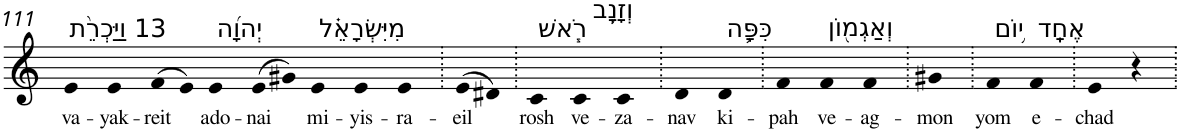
**kern	**text
*part1	*part1
*staff1	*staff1
*I"Piano	*
*I'Pno	*
!!LO:PB:g=z
*clefG2	*
*k[]	*
=111	=111
!LO:TX:a:t=13 וַיַּכְרֵ֨ת	!
!	!LO:LY:b
4e	va-
!	!LO:LY:b
4e	-yak-
!	!LO:LY:b
(>8f	-reit
8e)	.
!LO:TX:a:t=יְהוָ֜ה	!
!	!LO:LY:b
4e	ado-
!	!LO:LY:b
(>8e	-nai
8g#X)	.
!LO:TX:a:t=מִיִּשְׂרָאֵ֗ל	!
!	!LO:LY:b
4e	mi-
!	!LO:LY:b
4e	-yis-
!	!LO:LY:b
4e	-ra-
=112.	=112.
!	!LO:LY:b
(>8e	-eil
8d#X)	.
=113.	=113.
!LO:TX:a:t=רֹ֧אשׁ	!
!	!LO:LY:b
4c	rosh
!LO:TX:a:t=וְזָנָ֛ב	!
!	!LO:LY:b
4c	ve-
!	!LO:LY:b
4c	-za-
=114.	=114.
!	!LO:LY:b
4d	-nav
!LO:TX:a:t=כִּפָּ֥ה	!
!	!LO:LY:b
4d	ki-
=115.	=115.
!	!LO:LY:b
4f	-pah
!LO:TX:a:t=וְאַגְמ֖וֹן	!
!	!LO:LY:b
4f	ve-
!	!LO:LY:b
4f	-ag-
=116.	=116.
!	!LO:LY:b
4g#X	-mon
=117.	=117.
!LO:TX:a:t=י֥וֹם	!
!	!LO:LY:b
4f	yom
!LO:TX:a:t=אֶחָֽד	!
!	!LO:LY:b
4f	e-
=118.	=118.
!	!LO:LY:b
4e	-chad
4r	.
=.	=.
*-	*-
